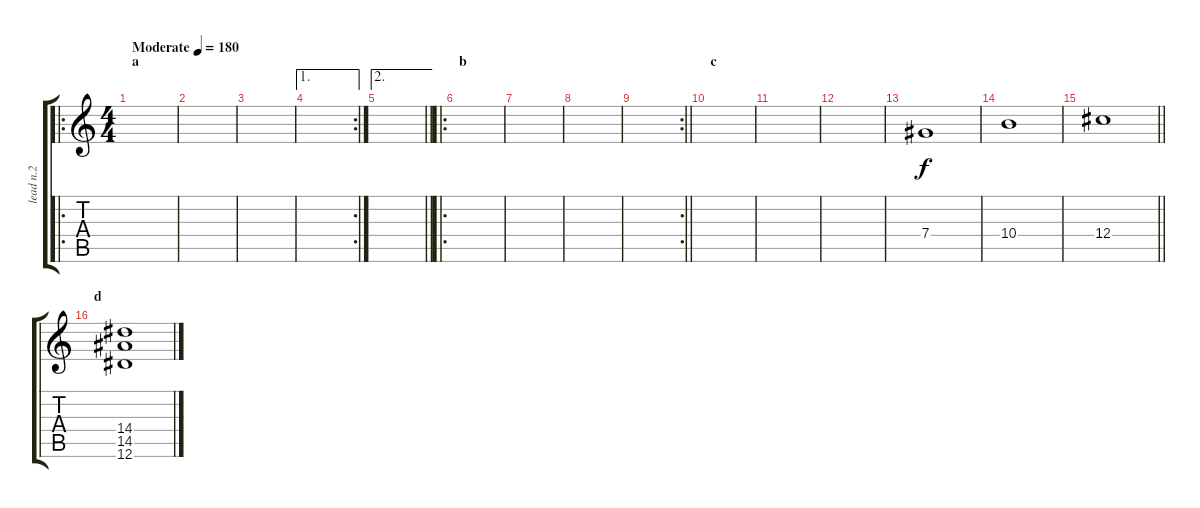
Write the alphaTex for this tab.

\track ("lead n.2" "lead n.2") {instrument distortionguitar}
\staff {score tabs}
\tuning (Eb4 Bb3 Gb3 Db3 Ab2 Eb2) {hide}
\ro
\ts (4 4)
\section ("" "a")
\tempo (180 "Moderate")
\clef g2
\ks c
|
|
|
\ae 1
\rc 2
|
\ae 2
\barLineRight lightlight
|
\ro
\section ("" "b")
|
|
|
\rc 2
\barLineRight lightlight
|
\section ("" "c")
|
|
|
7.4.1 |
10.4.1 |
\barLineRight lightlight
12.4.1 |
\section ("" "d")
(14.4 14.5 12.6).1
